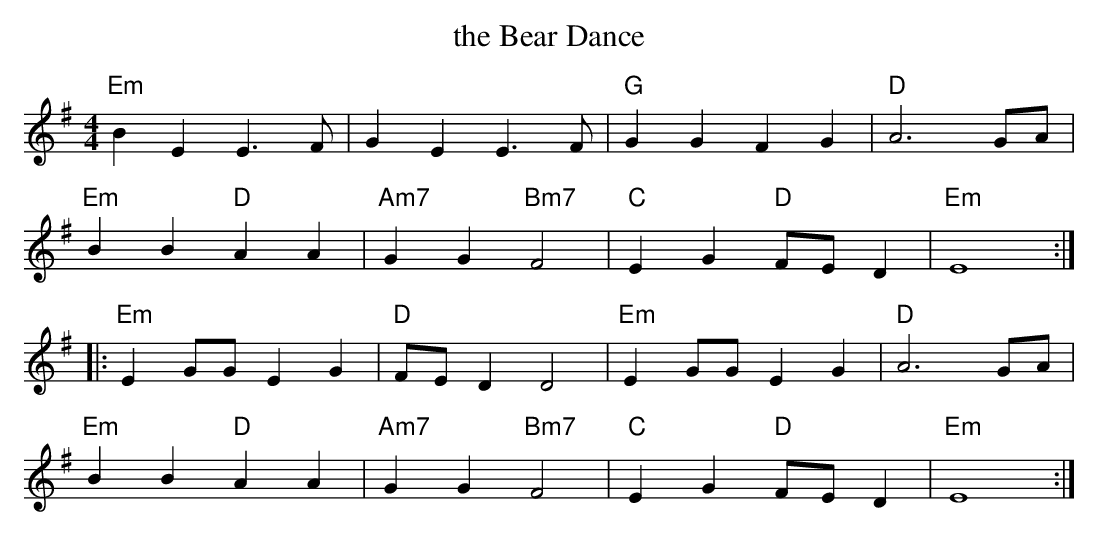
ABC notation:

X:1
T:the Bear Dance
M:4/4
L:1/8
K:Em
"Em"B2E2E3F|G2E2E3F|"G"G2G2F2G2|"D"A6GA|
"Em"B2B2"D"A2A2|"Am7"G2G2"Bm7"F4|"C"E2G2"D"FED2|"Em"E8:|
|:"Em"E2GGE2G2|"D"FED2D4|"Em"E2GGE2G2|"D"A6GA|
"Em"B2B2"D"A2A2|"Am7"G2G2"Bm7"F4|"C"E2G2"D"FED2|"Em"E8:|
